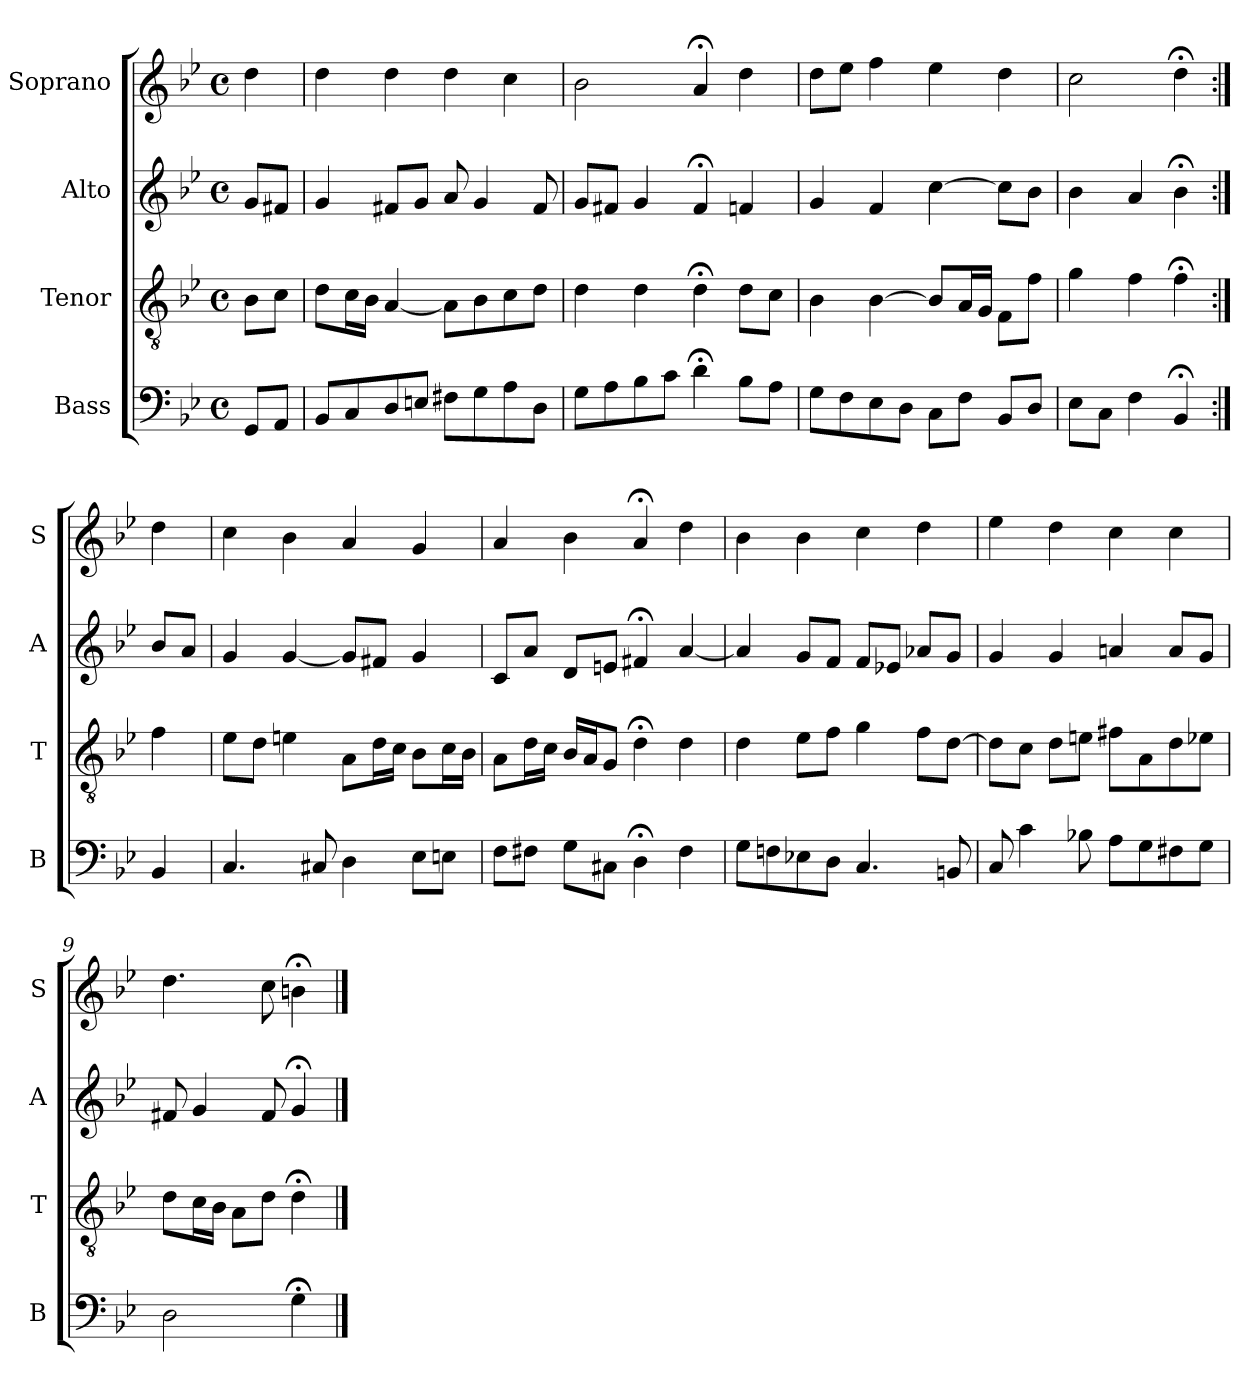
**kern	**kern	**kern	**kern
*part4	*part3	*part2	*part1
*staff4	*staff3	*staff2	*staff1
*I"Bass	*I"Tenor	*I"Alto	*I"Soprano
*I'B	*I'T	*I'A	*I'S
*clefF4	*clefGv2	*clefG2	*clefG2
*k[b-e-]	*k[b-e-]	*k[b-e-]	*k[b-e-]
*g:	*g:	*g:	*g:
*M4/4	*M4/4	*M4/4	*M4/4
*met(c)	*met(c)	*met(c)	*met(c)
*MM100	*MM100	*MM100	*MM100
=	=	=	=
8GGL	8B-L	8gL	4dd
8AAJ	8cJ	8f#XJ	.
=1	=1	=1	=1
8BB-L	8dL	4g	4dd
8C	16cL	.	.
.	16B-JJ	.	.
8D	[4A	8f#XL	4dd
8EnJ	.	8gJ	.
8F#XL	8AL]	8a	4dd
8G	8B-	4g	.
8A	8c	.	4cc
8DJ	8dJ	8f#	.
=2	=2	=2	=2
8GL	4d	8gL	2b-
8A	.	8f#XJ	.
8B-	4d	4g	.
8cJ	.	.	.
4d;<	4d;<	4f#;<	4a;<
8B-L	8dL	4fn	4dd
8AJ	8cJ	.	.
=3	=3	=3	=3
8GL	4B-	4g	8ddL
8F	.	.	8ee-J
8E-	[4B-	4f	4ff
8DJ	.	.	.
8CL	8B-L]	[4cc	4ee-
8FJ	16AL	.	.
.	16GJJ	.	.
8BB-L	8FL	8ccL]	4dd
8DJ	8fJ	8b-J	.
=4	=4	=4	=4
8E-L	4g	4b-	2cc
8CJ	.	.	.
4F	4f	4a	.
4BB-;<	4f;<	4b-;<	4dd;<
=:|!	=:|!	=:|!	=:|!
4BB-	4f	8b-L	4dd
.	.	8aJ	.
=5	=5	=5	=5
4.C	8e-L	4g	4cc
.	8dJ	.	.
.	4en	[4g	4b-
8C#X	.	.	.
4D	8AL	8gL]	4a
.	16dL	8f#XJ	.
.	16cJJ	.	.
8E-L	8B-L	4g	4g
8EnJ	16cL	.	.
.	16B-JJ	.	.
=6	=6	=6	=6
8FL	8AL	8cL	4a
8F#XJ	16dL	8aJ	.
.	16cJJ	.	.
8GL	16B-LL	8dL	4b-
.	16AJ	.	.
8C#XiJ	8GiJ	8enJ	.
4D;<i	4d;<i	4f#X;<	4a;<
4F#	4d	[4a	4dd
=7	=7	=7	=7
8GL	4d	4a]	4b-
8Fn	.	.	.
8E-X	8e-L	8gL	4b-
8DJ	8fJ	8fJ	.
4.C	4g	8fL	4cc
.	.	8e-XJ	.
.	8fL	8a-XL	4dd
8BBn	[8dJ	8gJ	.
=8	=8	=8	=8
8C	8dL]	4g	4ee-
4c	8cJ	.	.
.	8dL	4g	4dd
8B-X	8enJ	.	.
8AL	8f#XL	4an	4cc
8G	8A	.	.
8F#X	8d	8aL	4cc
8GJ	8e-XJ	8gJ	.
=9	=9	=9	=9
2D	8dL	8f#X	4.dd
.	16cL	4g	.
.	16B-JJ	.	.
.	8AL	.	.
.	8dJ	8f#	8cc
4G;<	4d;<	4g;<	4bn;<
==	==	==	==
*-	*-	*-	*-
